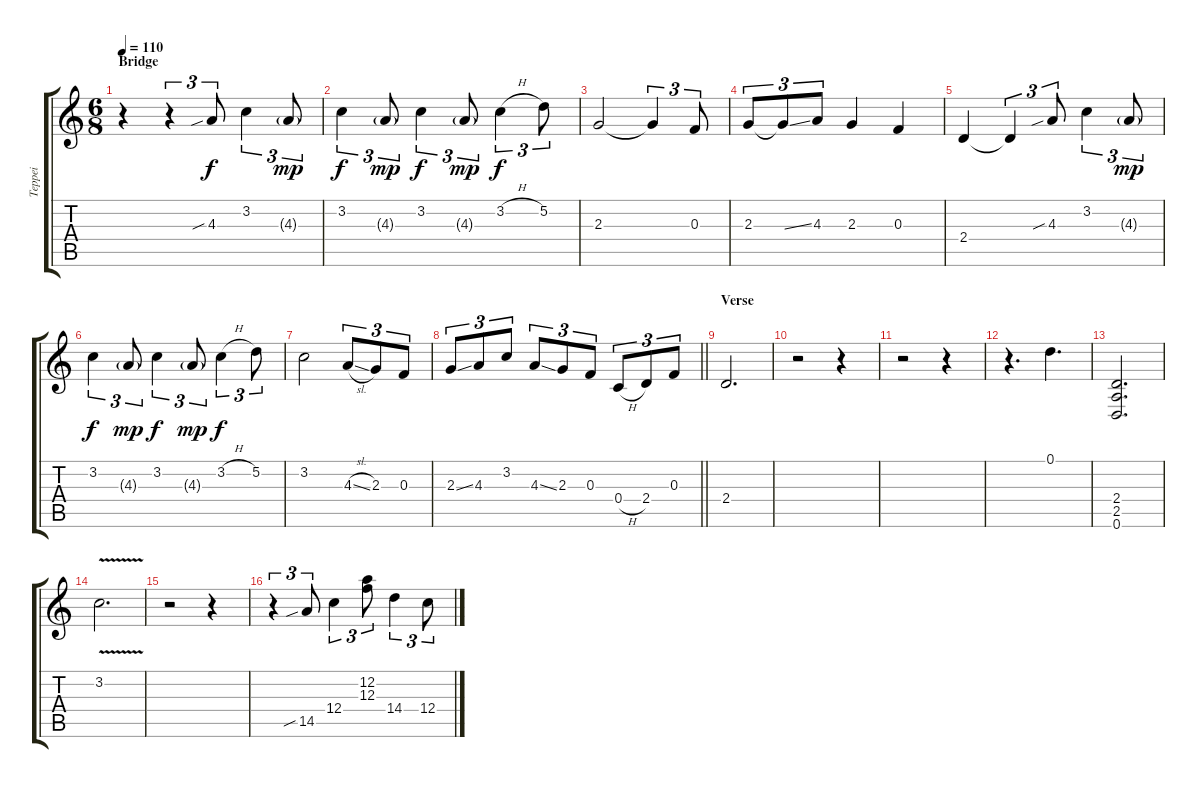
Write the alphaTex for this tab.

\track ("Teppei" "Teppei") {instrument electricguitarjazz}
\staff {score tabs}
\tuning (D4 A3 F3 C3 G2 D2) {hide}
\ts (6 8)
\section ("" "Bridge")
\tempo 110
\clef g2
\ks c
r.4{dy f} r.4{tu (3 2)} 4.3{sib}.8{tu (3 2)} 3.2.4{tu (3 2)} 4.3{g}.8{tu (3 2) dy mp} |
3.2.4{tu (3 2) dy f} 4.3{g}.8{tu (3 2) dy mp} 3.2.4{tu (3 2) dy f} 4.3{g}.8{tu (3 2) dy mp} 3.2{h}.4{tu (3 2) dy f} 5.2.8{tu (3 2)} |
2.3.2 2.3{t}.4{tu (3 2)} 0.3.8{tu (3 2)} |
2.3.8{tu (3 2)} 2.3{ss t}.8{tu (3 2)} 4.3.8{tu (3 2)} 2.3.4 0.3.4 |
2.4.4 2.4{t}.4{tu (3 2)} 4.3{sib}.8{tu (3 2)} 3.2.4{tu (3 2)} 4.3{g}.8{tu (3 2) dy mp} |
3.2.4{tu (3 2) dy f} 4.3{g}.8{tu (3 2) dy mp} 3.2.4{tu (3 2) dy f} 4.3{g}.8{tu (3 2) dy mp} 3.2{h}.4{tu (3 2) dy f} 5.2.8{tu (3 2)} |
3.2.2 4.3{sl}.8{tu (3 2)} 2.3.8{tu (3 2)} 0.3.8{tu (3 2)} |
\barLineRight lightlight
2.3{ss}.8{tu (3 2)} 4.3.8{tu (3 2)} 3.2.8{tu (3 2)} 4.3{ss}.8{tu (3 2)} 2.3.8{tu (3 2)} 0.3.8{tu (3 2)} 0.4{h}.8{tu (3 2)} 2.4.8{tu (3 2)} 0.3.8{tu (3 2)} |
\section ("" "Verse")
2.4.2{d} |
r.2 r.4 |
r.2 r.4 |
r.4{d} 0.1.4{d} |
(2.4 2.5 0.6).2{d} |
3.2{v}.2{d} |
r.2 r.4 |
r.4{tu (3 2)} 14.5{sib}.8{tu (3 2)} 12.4.4{tu (3 2)} (12.2 12.3).8{tu (3 2)} 14.4.4{tu (3 2)} 12.4{sl}.8{tu (3 2)}
